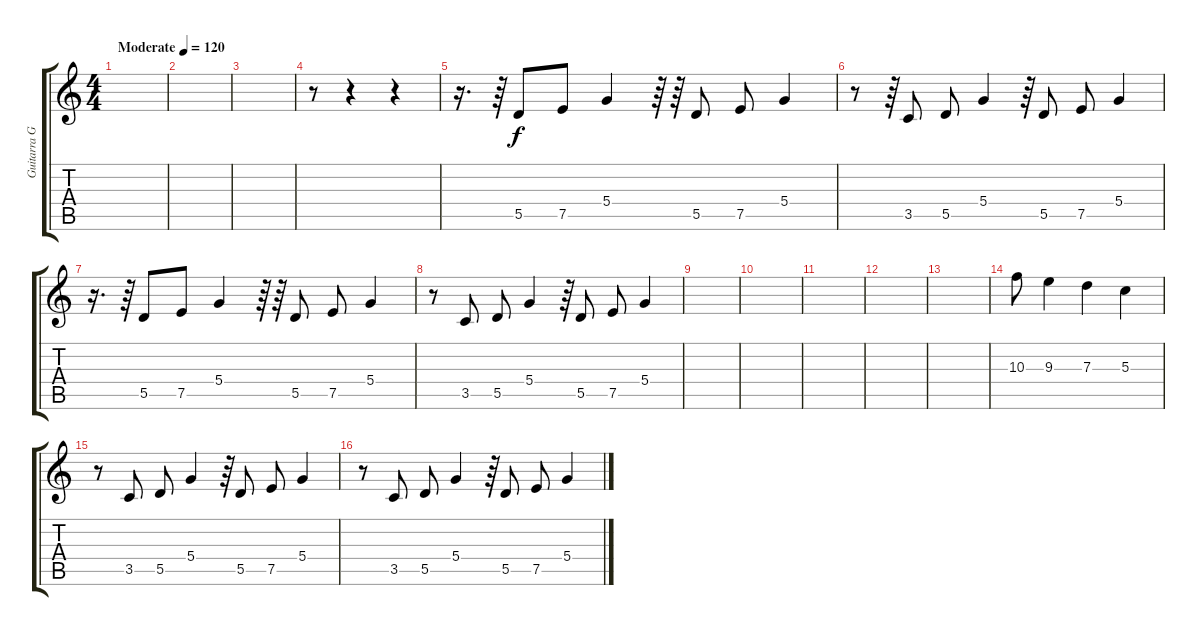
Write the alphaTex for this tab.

\track ("Guitarra Guia" "Guitarra G") {instrument acousticguitarsteel}
\staff {score tabs}
\tuning (E4 B3 G3 D3 A2 E2) {hide}
\ts (4 4)
\tempo (120 "Moderate")
\clef g2
\ks c
|
|
|
r.8 r.4 r.4 |
r.16{d} r.64 5.5.8 7.5.8 5.4.4 r.64 r.64 5.5.8 7.5.8 5.4.4 |
r.8 r.64 3.5.8 5.5.8 5.4.4 r.64 5.5.8 7.5.8 5.4.4 |
r.16{d} r.64 5.5.8 7.5.8 5.4.4 r.64 r.64 5.5.8 7.5.8 5.4.4 |
r.8 3.5.8 5.5.8 5.4.4 r.64 5.5.8 7.5.8 5.4.4 |
|
|
|
|
|
10.3.8 9.3.4 7.3.4 5.3.4 |
r.8 3.5.8 5.5.8 5.4.4 r.64 5.5.8 7.5.8 5.4.4 |
r.8 3.5.8 5.5.8 5.4.4 r.64 5.5.8 7.5.8 5.4.4
